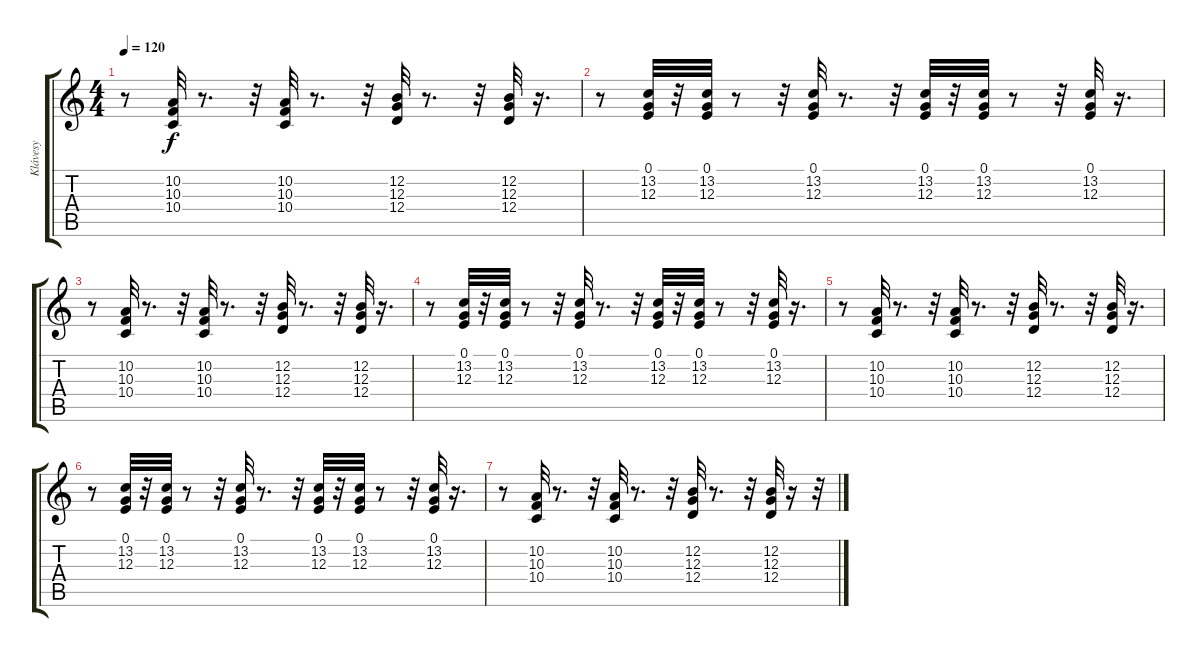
\track ("Klávesy" "Klávesy") {instrument pad3polysynth}
\staff {score tabs}
\tuning (E4 B3 G3 D3 A2 E2) {hide}
\ts (4 4)
\tempo 120
\clef g2
\ks c
r.8{dy f} (10.2 10.3 10.4).32 r.8{d} r.32 (10.2 10.3 10.4).32 r.8{d} r.32 (12.2 12.3 12.4).32 r.8{d} r.32 (12.2 12.3 12.4).32 r.16{d} |
r.8 (0.1 13.2 12.3).32 r.32 (0.1 13.2 12.3).32 r.8 r.32 (0.1 13.2 12.3).32 r.8{d} r.32 (0.1 13.2 12.3).32 r.32 (0.1 13.2 12.3).32 r.8 r.32 (0.1 13.2 12.3).32 r.16{d} |
r.8 (10.2 10.3 10.4).32 r.8{d} r.32 (10.2 10.3 10.4).32 r.8{d} r.32 (12.2 12.3 12.4).32 r.8{d} r.32 (12.2 12.3 12.4).32 r.16{d} |
r.8 (0.1 13.2 12.3).32 r.32 (0.1 13.2 12.3).32 r.8 r.32 (0.1 13.2 12.3).32 r.8{d} r.32 (0.1 13.2 12.3).32 r.32 (0.1 13.2 12.3).32 r.8 r.32 (0.1 13.2 12.3).32 r.16{d} |
r.8 (10.2 10.3 10.4).32 r.8{d} r.32 (10.2 10.3 10.4).32 r.8{d} r.32 (12.2 12.3 12.4).32 r.8{d} r.32 (12.2 12.3 12.4).32 r.16{d} |
r.8 (0.1 13.2 12.3).32 r.32 (0.1 13.2 12.3).32 r.8 r.32 (0.1 13.2 12.3).32 r.8{d} r.32 (0.1 13.2 12.3).32 r.32 (0.1 13.2 12.3).32 r.8 r.32 (0.1 13.2 12.3).32 r.16{d} |
r.8 (10.2 10.3 10.4).32 r.8{d} r.32 (10.2 10.3 10.4).32 r.8{d} r.32 (12.2 12.3 12.4).32 r.8{d} r.32 (12.2 12.3 12.4).32 r.16 r.32
